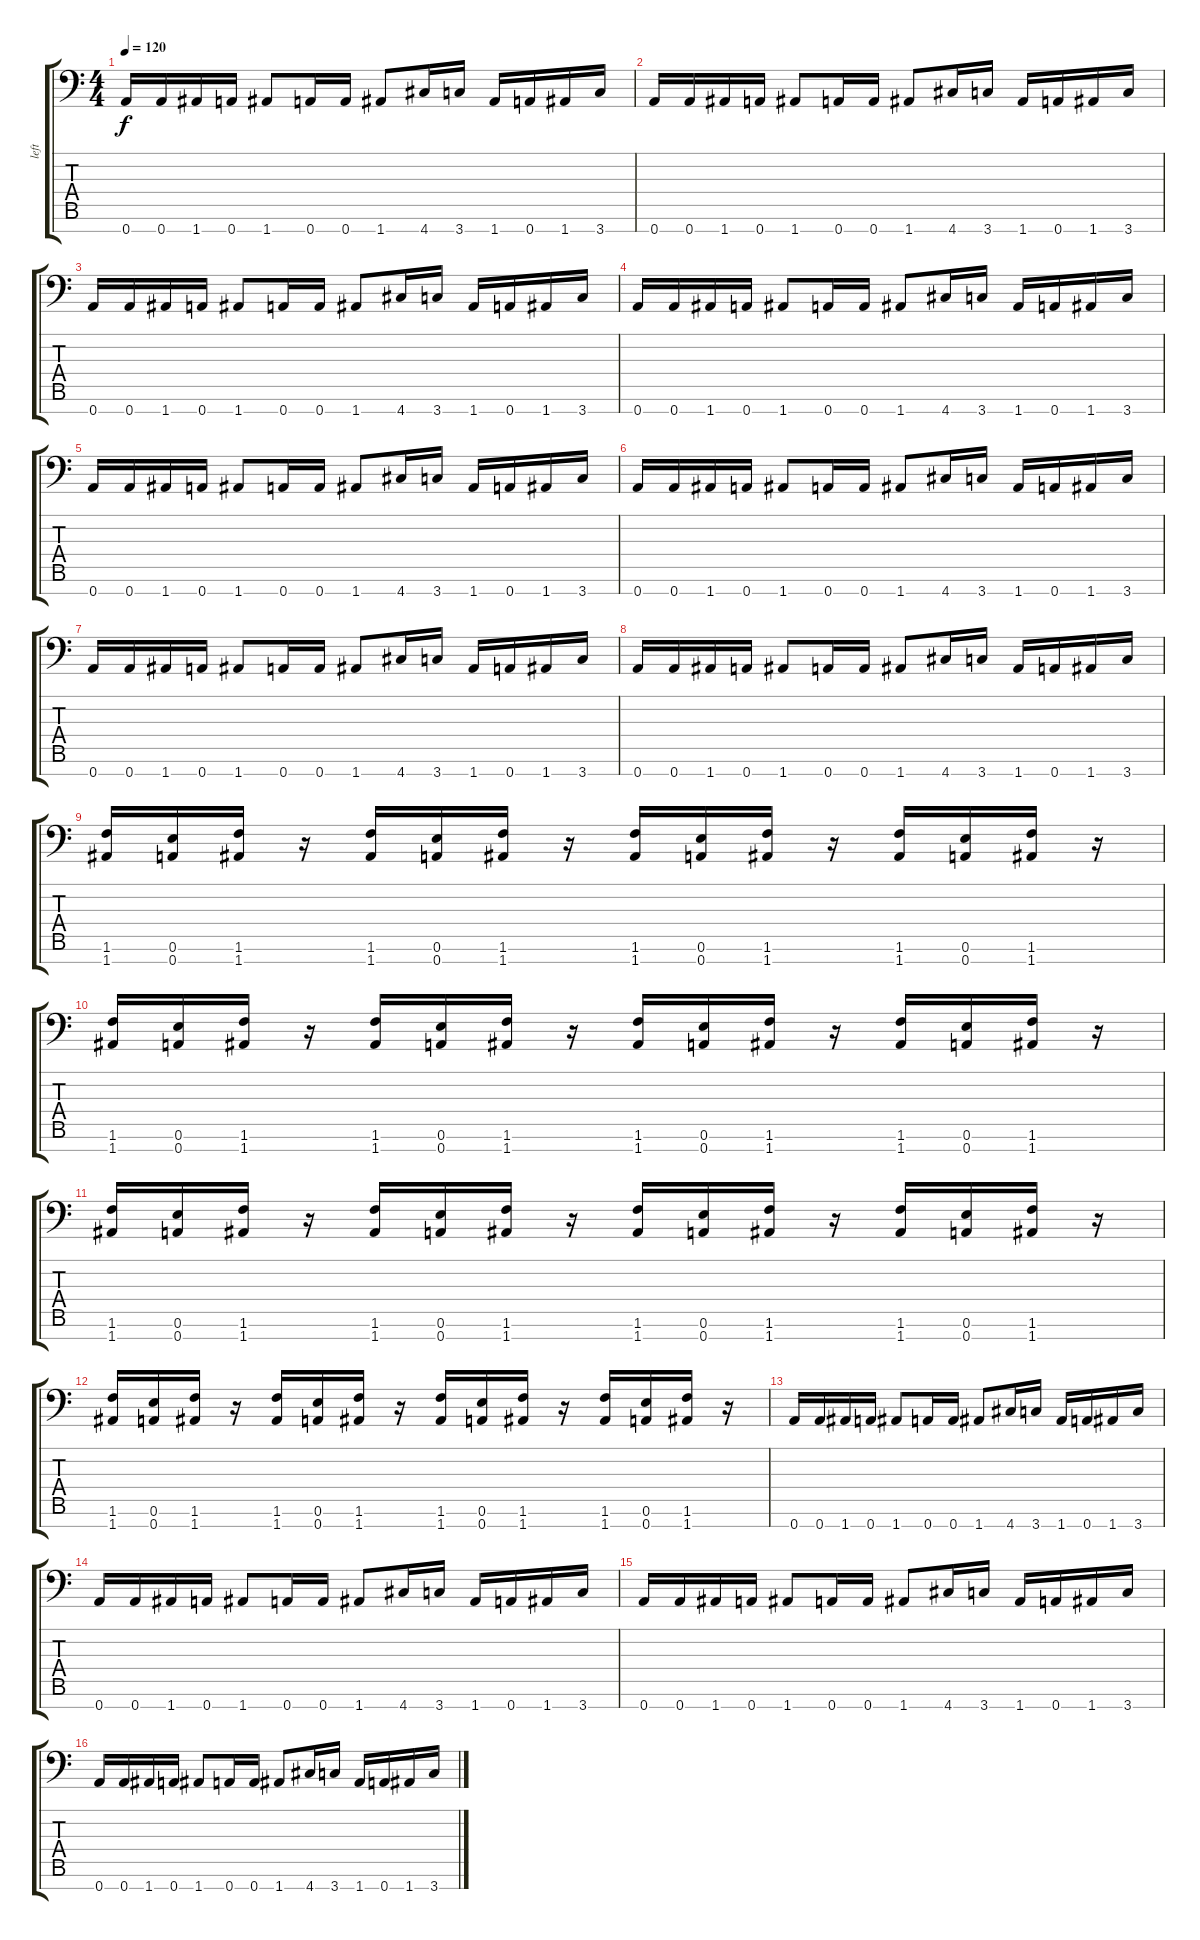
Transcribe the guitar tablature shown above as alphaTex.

\track ("left" "left") {instrument distortionguitar}
\staff {score tabs}
\tuning (E4 B3 G3 D3 A2 E2 A1) {hide}
\ts (4 4)
\tempo 120
\clef f4
\ks c
0.7.16{dy f} 0.7.16 1.7.16 0.7.16 1.7.8 0.7.16 0.7.16 1.7.8 4.7.16 3.7.16 1.7.16 0.7.16 1.7.16 3.7.16 |
0.7.16 0.7.16 1.7.16 0.7.16 1.7.8 0.7.16 0.7.16 1.7.8 4.7.16 3.7.16 1.7.16 0.7.16 1.7.16 3.7.16 |
0.7.16 0.7.16 1.7.16 0.7.16 1.7.8 0.7.16 0.7.16 1.7.8 4.7.16 3.7.16 1.7.16 0.7.16 1.7.16 3.7.16 |
0.7.16 0.7.16 1.7.16 0.7.16 1.7.8 0.7.16 0.7.16 1.7.8 4.7.16 3.7.16 1.7.16 0.7.16 1.7.16 3.7.16 |
0.7.16 0.7.16 1.7.16 0.7.16 1.7.8 0.7.16 0.7.16 1.7.8 4.7.16 3.7.16 1.7.16 0.7.16 1.7.16 3.7.16 |
0.7.16 0.7.16 1.7.16 0.7.16 1.7.8 0.7.16 0.7.16 1.7.8 4.7.16 3.7.16 1.7.16 0.7.16 1.7.16 3.7.16 |
0.7.16 0.7.16 1.7.16 0.7.16 1.7.8 0.7.16 0.7.16 1.7.8 4.7.16 3.7.16 1.7.16 0.7.16 1.7.16 3.7.16 |
0.7.16 0.7.16 1.7.16 0.7.16 1.7.8 0.7.16 0.7.16 1.7.8 4.7.16 3.7.16 1.7.16 0.7.16 1.7.16 3.7.16 |
(1.6 1.7).16 (0.6 0.7).16 (1.6 1.7).16 r.16 (1.6 1.7).16 (0.6 0.7).16 (1.6 1.7).16 r.16 (1.6 1.7).16 (0.6 0.7).16 (1.6 1.7).16 r.16 (1.6 1.7).16 (0.6 0.7).16 (1.6 1.7).16 r.16 |
(1.6 1.7).16 (0.6 0.7).16 (1.6 1.7).16 r.16 (1.6 1.7).16 (0.6 0.7).16 (1.6 1.7).16 r.16 (1.6 1.7).16 (0.6 0.7).16 (1.6 1.7).16 r.16 (1.6 1.7).16 (0.6 0.7).16 (1.6 1.7).16 r.16 |
(1.6 1.7).16 (0.6 0.7).16 (1.6 1.7).16 r.16 (1.6 1.7).16 (0.6 0.7).16 (1.6 1.7).16 r.16 (1.6 1.7).16 (0.6 0.7).16 (1.6 1.7).16 r.16 (1.6 1.7).16 (0.6 0.7).16 (1.6 1.7).16 r.16 |
(1.6 1.7).16 (0.6 0.7).16 (1.6 1.7).16 r.16 (1.6 1.7).16 (0.6 0.7).16 (1.6 1.7).16 r.16 (1.6 1.7).16 (0.6 0.7).16 (1.6 1.7).16 r.16 (1.6 1.7).16 (0.6 0.7).16 (1.6 1.7).16 r.16 |
0.7.16 0.7.16 1.7.16 0.7.16 1.7.8 0.7.16 0.7.16 1.7.8 4.7.16 3.7.16 1.7.16 0.7.16 1.7.16 3.7.16 |
0.7.16 0.7.16 1.7.16 0.7.16 1.7.8 0.7.16 0.7.16 1.7.8 4.7.16 3.7.16 1.7.16 0.7.16 1.7.16 3.7.16 |
0.7.16 0.7.16 1.7.16 0.7.16 1.7.8 0.7.16 0.7.16 1.7.8 4.7.16 3.7.16 1.7.16 0.7.16 1.7.16 3.7.16 |
0.7.16 0.7.16 1.7.16 0.7.16 1.7.8 0.7.16 0.7.16 1.7.8 4.7.16 3.7.16 1.7.16 0.7.16 1.7.16 3.7.16
